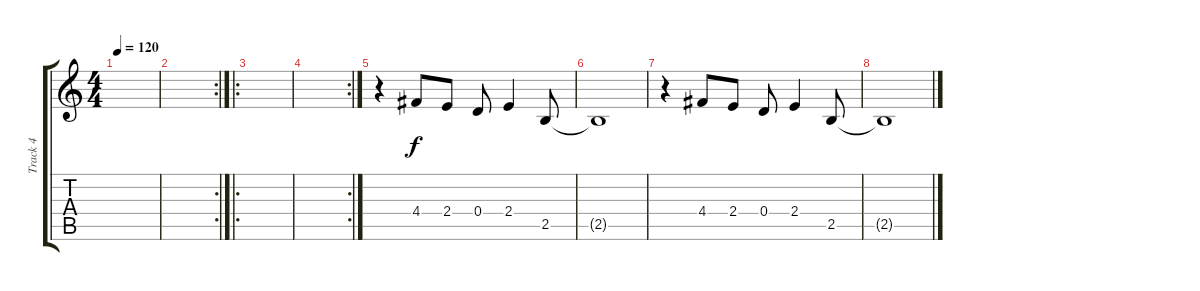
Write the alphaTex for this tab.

\track ("Track 4" "Track 4") {instrument musicbox}
\staff {score tabs}
\tuning (E4 B3 G4 D4 A3 E3) {hide}
\ts (4 4)
\tempo 120
\clef g2
\ks c
|
\rc 2
|
\ro
|
\rc 2
|
r.4 4.4.8 2.4.8 0.4.8 2.4.4 2.5.8 |
2.5{t}.1 |
r.4 4.4.8 2.4.8 0.4.8 2.4.4 2.5.8 |
2.5{t}.1
